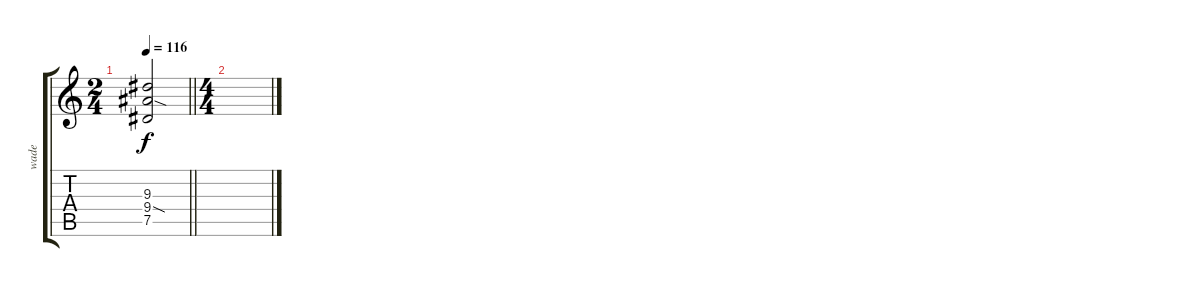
\track ("wade" "wade") {instrument distortionguitar}
\staff {score tabs}
\tuning (Eb4 Bb3 Gb3 Db3 Ab2 Eb2) {hide}
\ts (2 4)
\tempo 116
\clef g2
\barLineRight lightlight
\ks c
(9.3 9.4{sod} 7.5).2{dy f} |
\ts (4 4)
